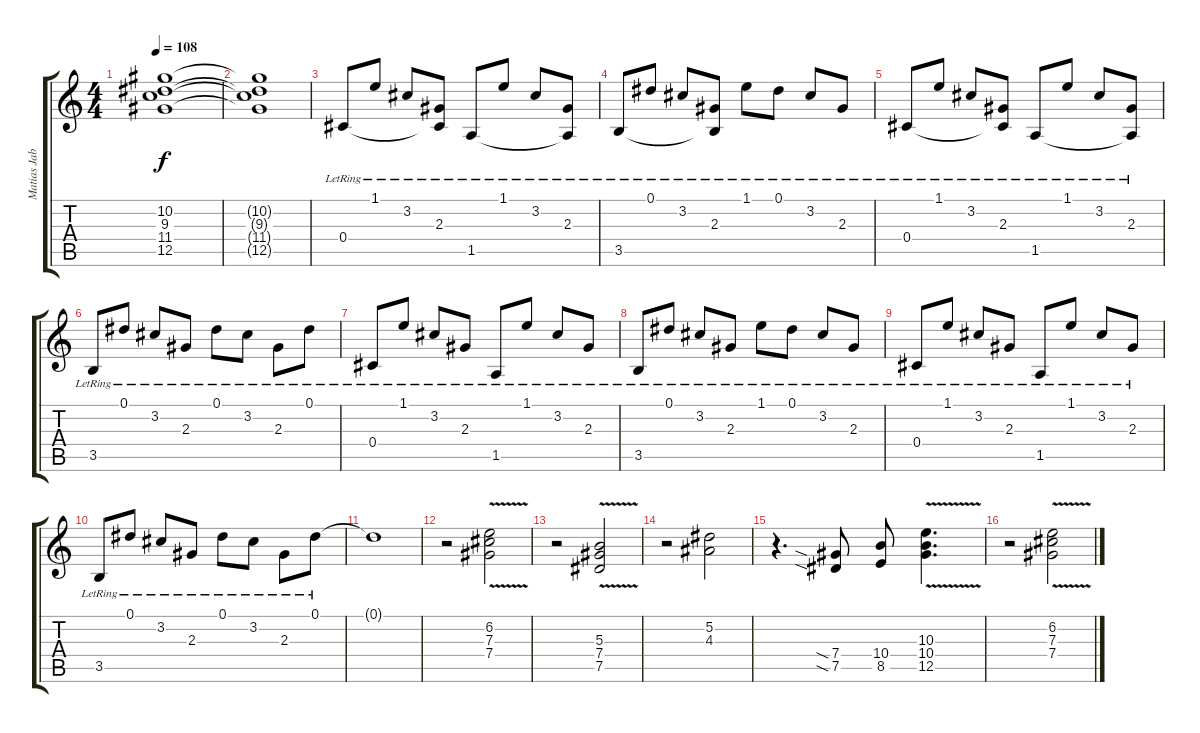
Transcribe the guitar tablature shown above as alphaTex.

\track ("Matias Jabs" "Matias Jab") {instrument electricguitarclean}
\staff {score tabs}
\tuning (Eb4 Bb3 Gb3 Db3 Ab2 Eb2) {hide}
\ts (4 4)
\tempo 108
\clef g2
\ks c
(10.2{t} 9.3{t} 11.4{t} 12.5{t}).1{dy f} |
(10.2{t} 9.3{t} 11.4{t} 12.5{t}).1 |
0.4{lr}.8 1.1{lr}.8 3.2{lr}.8 (2.3{lr} 0.4{t}).8 1.5{lr}.8 1.1{lr}.8 3.2{lr}.8 (2.3{lr} 1.5{t}).8 |
3.5{lr}.8 0.1{lr}.8 3.2{lr}.8 (2.3{lr} 3.5{t}).8 1.1{lr}.8 0.1{lr}.8 3.2{lr}.8 2.3{lr}.8 |
0.4{lr}.8 1.1{lr}.8 3.2{lr}.8 (2.3{lr} 0.4{t}).8 1.5{lr}.8 1.1{lr}.8 3.2{lr}.8 (2.3{lr} 1.5{t}).8 |
3.5{lr}.8 0.1{lr}.8 3.2{lr}.8 2.3{lr}.8 0.1{lr}.8 3.2{lr}.8 2.3{lr}.8 0.1{lr}.8 |
0.4{lr}.8 1.1{lr}.8 3.2{lr}.8 2.3{lr}.8 1.5{lr}.8 1.1{lr}.8 3.2{lr}.8 2.3{lr}.8 |
3.5{lr}.8 0.1{lr}.8 3.2{lr}.8 2.3{lr}.8 1.1{lr}.8 0.1{lr}.8 3.2{lr}.8 2.3{lr}.8 |
0.4{lr}.8 1.1{lr}.8 3.2{lr}.8 2.3{lr}.8 1.5{lr}.8 1.1{lr}.8 3.2{lr}.8 2.3{lr}.8 |
3.5{lr}.8 0.1{lr}.8 3.2{lr}.8 2.3{lr}.8 0.1{lr}.8 3.2{lr}.8 2.3{lr}.8 0.1{lr}.8 |
0.1{t}.1 |
r.2 (6.2{v} 7.3 7.4).2 |
r.2 (5.3 7.4{v} 7.5).2 |
r.2 (5.2 4.3).2 |
r.4{d} (7.4{sia} 7.5{sia}).8 (10.4 8.5).8 (10.3 10.4{v} 12.5).4{d} |
r.2 (6.2{v} 7.3 7.4).2
